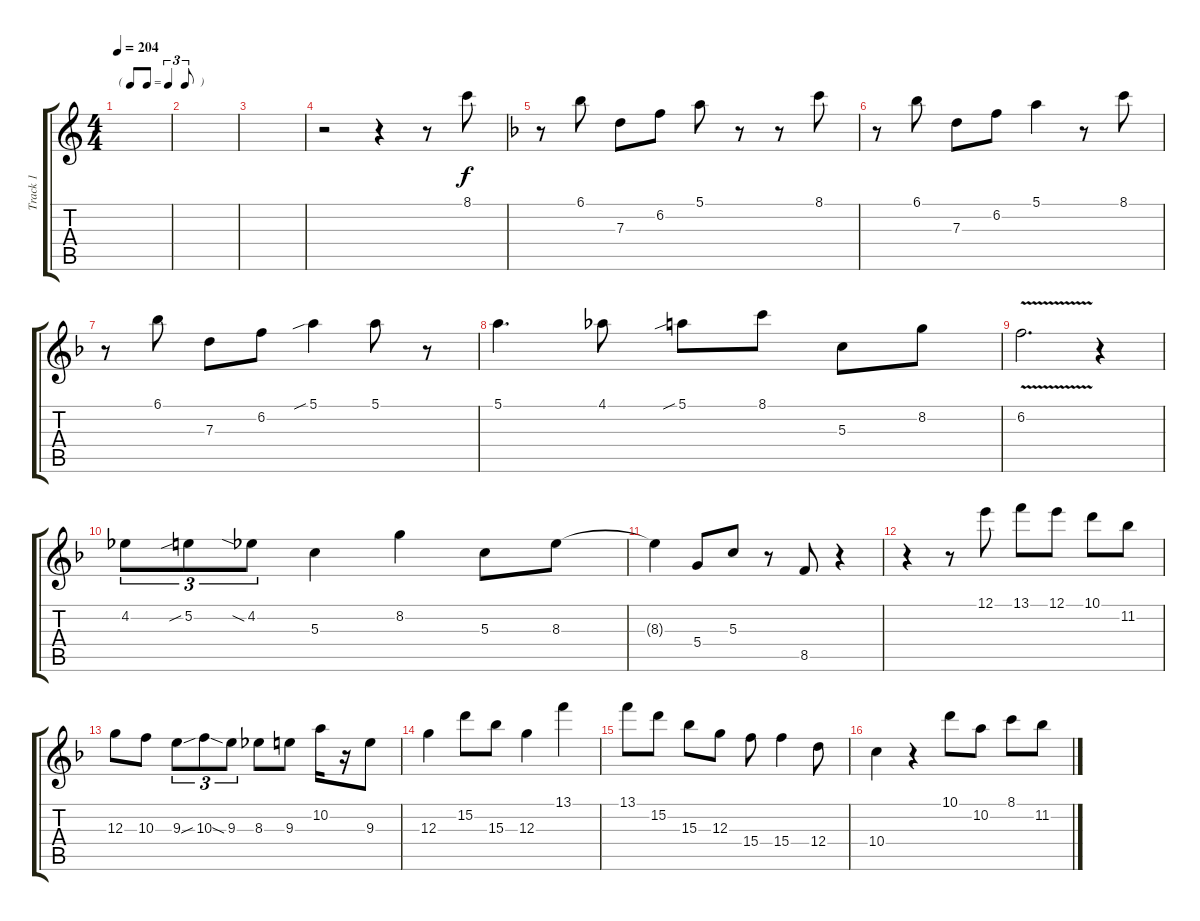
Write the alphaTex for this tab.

\track ("Track 1" "Track 1") {instrument acousticguitarsteel}
\staff {score tabs}
\tuning (E4 B3 G3 D3 A2 E2) {hide}
\ts (4 4)
\tf triplet8th
\tempo 204
\clef g2
\ks c
|
|
|
r.2 r.4 r.8 8.1.8 |
\ks f
r.8 6.1.8 7.3.8 6.2.8 5.1.8 r.8 r.8 8.1.8 |
r.8 6.1.8 7.3.8 6.2.8 5.1.4 r.8 8.1.8 |
r.8 6.1.8 7.3.8 6.2.8 5.1{sib}.4 5.1.8 r.8 |
5.1.4{d} 4.1.8 5.1{sib}.8 8.1.8 5.3.8 8.2.8 |
6.2{v}.2{d} r.4 |
4.2.8{tu (3 2)} 5.2{sib}.8{tu (3 2)} 4.2{sia}.8{tu (3 2)} 5.3.4 8.2.4 5.3.8 8.3.8 |
8.3{t}.4 5.4.8 5.3.8 r.8 8.5.8 r.4 |
r.4 r.8 12.1.8 13.1.8 12.1.8 10.1.8 11.2.8 |
12.3.8 10.3.8 9.3.8{tu (3 2)} 10.3{sib}.8{tu (3 2)} 9.3{sia}.8{tu (3 2)} 8.3.8 9.3.8 10.2.16 r.16 9.3.8 |
12.3.4 15.2.8 15.3.8 12.3.4 13.1.4 |
13.1.8 15.2.8 15.3.8 12.3.8 15.4.8 15.4.4 12.4.8 |
10.4.4 r.4 10.1.8 10.2.8 8.1.8 11.2.8
